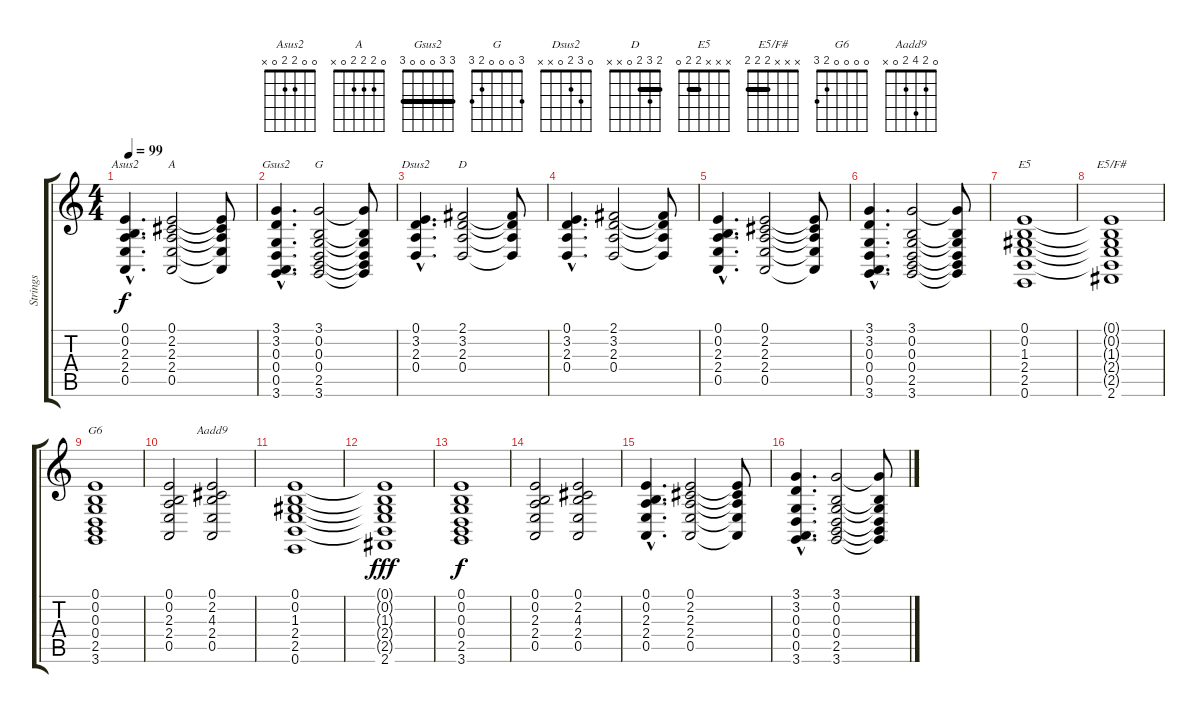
\track ("Strings" "Strings") {instrument synthstrings1}
\staff {score tabs}
\tuning (E4 B3 G3 D3 A2 E2) {hide}
\chord ("Asus2" 0 0 2 2 0 x)
\chord ("A" 0 2 2 2 0 x)
\chord ("Gsus2" 3 3 0 0 0 3) {barre 3}
\chord ("G" 3 0 0 0 2 3)
\chord ("Dsus2" 0 3 2 0 x x)
\chord ("D" 2 3 2 0 x x) {barre 2}
\chord ("E5" x x x 2 2 0) {barre 2}
\chord ("E5/F#" x x x 2 2 2) {barre 2}
\chord ("G6" 0 0 0 0 2 3)
\chord ("Aadd9" 0 2 4 2 0 x)
\ts (4 4)
\tempo 99
\clef g2
\ks c
(0.1{hac} 0.2{hac} 2.3{hac} 2.4{hac} 0.5{hac}).4{d ch "Asus2" dy f} (0.1 2.2 2.3 2.4 0.5).2{ch "A"} (0.1{t} 2.2{t} 2.3{t} 2.4{t} 0.5{t}).8 |
(3.1{hac} 3.2{hac} 0.3{hac} 0.4{hac} 0.5{hac} 3.6{hac}).4{d ch "Gsus2"} (3.1 0.2 0.3 0.4 2.5 3.6).2{ch "G"} (3.1{t} 0.2{t} 0.3{t} 0.4{t} 2.5{t} 3.6{t}).8 |
(0.1{hac} 3.2{hac} 2.3{hac} 0.4{hac}).4{d ch "Dsus2"} (2.1 3.2 2.3 0.4).2{ch "D"} (2.1{t} 3.2{t} 2.3{t} 0.4{t}).8 |
(0.1{hac} 3.2{hac} 2.3{hac} 0.4{hac}).4{d} (2.1 3.2 2.3 0.4).2 (2.1{t} 3.2{t} 2.3{t} 0.4{t}).8 |
(0.1{hac} 0.2{hac} 2.3{hac} 2.4{hac} 0.5{hac}).4{d} (0.1 2.2 2.3 2.4 0.5).2 (0.1{t} 2.2{t} 2.3{t} 2.4{t} 0.5{t}).8 |
(3.1{hac} 3.2{hac} 0.3{hac} 0.4{hac} 0.5{hac} 3.6{hac}).4{d} (3.1 0.2 0.3 0.4 2.5 3.6).2 (3.1{t} 0.2{t} 0.3{t} 0.4{t} 2.5{t} 3.6{t}).8 |
(0.1 0.2 1.3 2.4 2.5 0.6).1{ch "E5"} |
(0.1{t} 0.2{t} 1.3{t} 2.4{t} 2.5{t} 2.6).1{ch "E5/F#"} |
(0.1 0.2 0.3 0.4 2.5 3.6).1{ch "G6"} |
(0.1 0.2 2.3 2.4 0.5).2 (0.1 2.2 4.3 2.4 0.5).2{ch "Aadd9"} |
(0.1 0.2 1.3 2.4 2.5 0.6).1 |
(0.1{t} 0.2{t} 1.3{t} 2.4{t} 2.5{t} 2.6).1{dy fff} |
(0.1 0.2 0.3 0.4 2.5 3.6).1{dy f} |
(0.1 0.2 2.3 2.4 0.5).2 (0.1 2.2 4.3 2.4 0.5).2 |
(0.1{hac} 0.2{hac} 2.3{hac} 2.4{hac} 0.5{hac}).4{d} (0.1 2.2 2.3 2.4 0.5).2 (0.1{t} 2.2{t} 2.3{t} 2.4{t} 0.5{t}).8 |
(3.1{hac} 3.2{hac} 0.3{hac} 0.4{hac} 0.5{hac} 3.6{hac}).4{d} (3.1 0.2 0.3 0.4 2.5 3.6).2 (3.1{t} 0.2{t} 0.3{t} 0.4{t} 2.5{t} 3.6{t}).8
